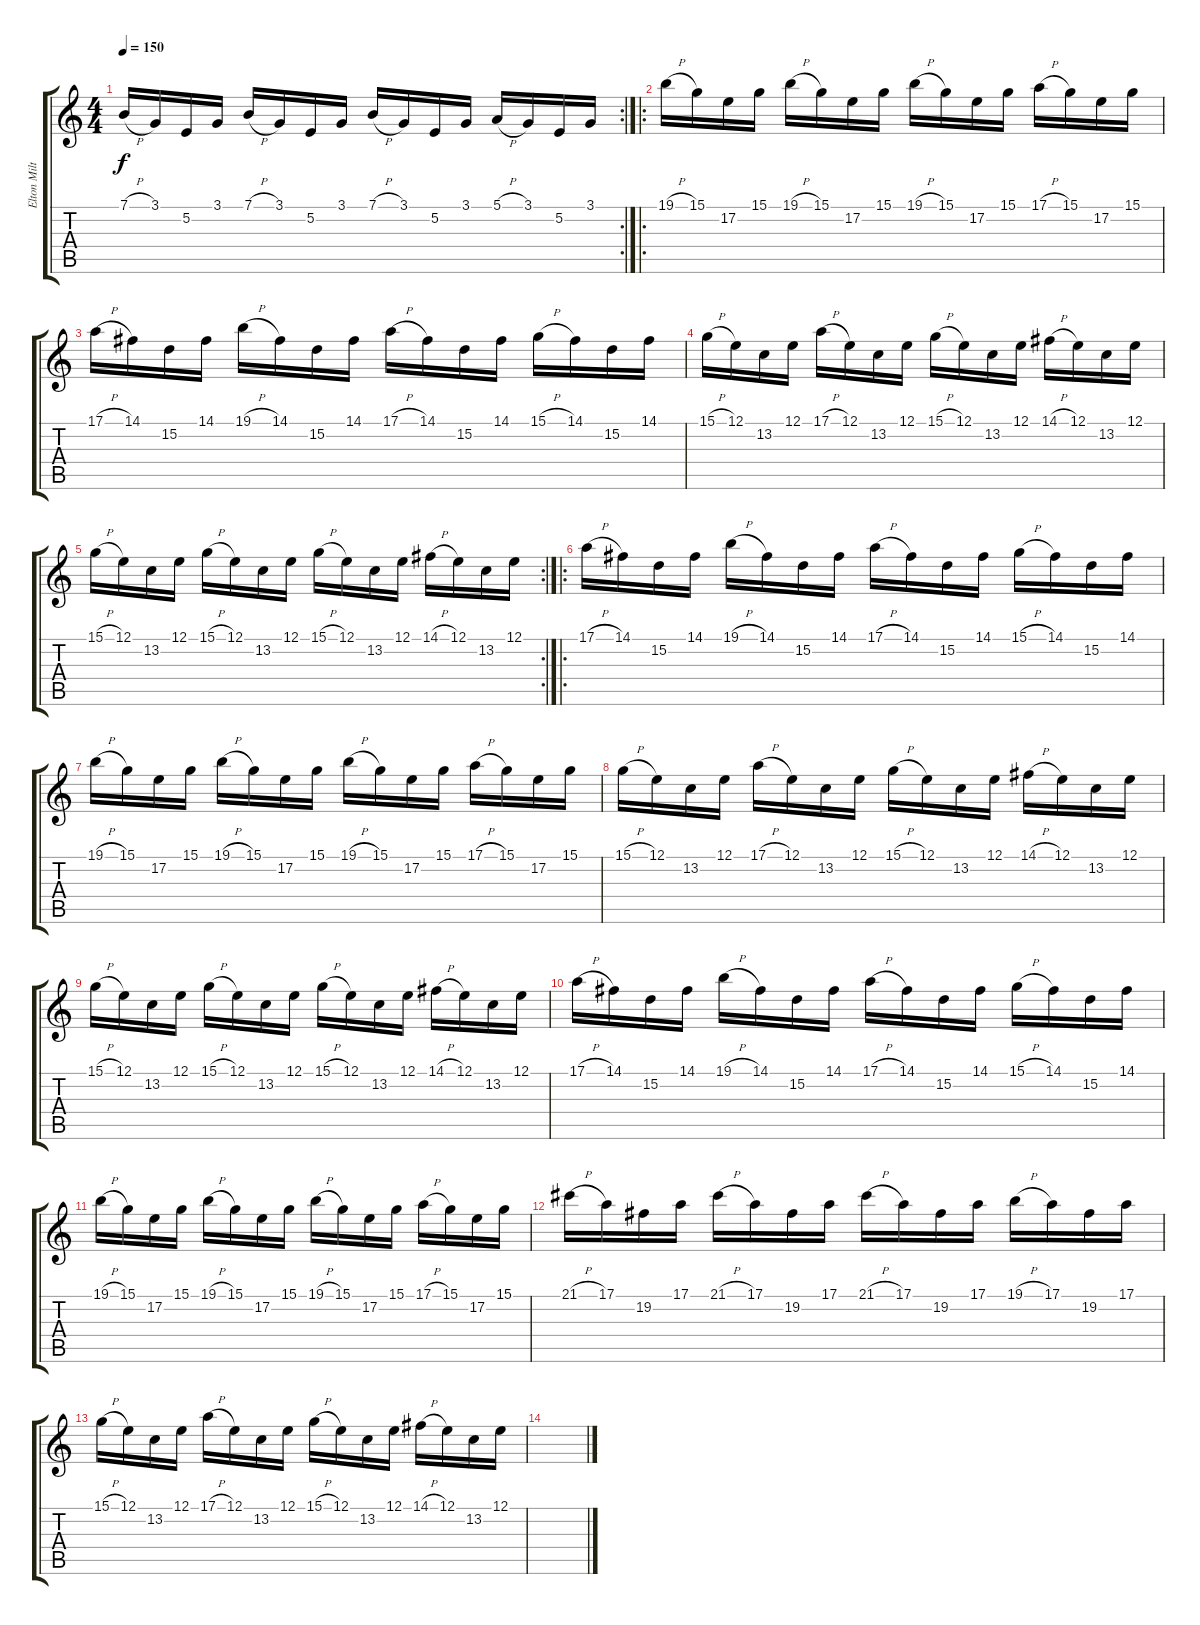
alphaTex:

\track ("Elton Milton" "Elton Milt") {instrument lead1square}
\staff {score tabs}
\tuning (E4 B3 G3 D3 A2 E2) {hide}
\rc 2
\ts (4 4)
\tempo 150
\clef g2
\ks c
7.1{h}.16{dy f} 3.1.16 5.2.16 3.1.16 7.1{h}.16 3.1.16 5.2.16 3.1.16 7.1{h}.16 3.1.16 5.2.16 3.1.16 5.1{h}.16 3.1.16 5.2.16 3.1.16 |
\ro
19.1{h}.16 15.1.16 17.2.16 15.1.16 19.1{h}.16 15.1.16 17.2.16 15.1.16 19.1{h}.16 15.1.16 17.2.16 15.1.16 17.1{h}.16 15.1.16 17.2.16 15.1.16 |
17.1{h}.16 14.1.16 15.2.16 14.1.16 19.1{h}.16 14.1.16 15.2.16 14.1.16 17.1{h}.16 14.1.16 15.2.16 14.1.16 15.1{h}.16 14.1.16 15.2.16 14.1.16 |
15.1{h}.16 12.1.16 13.2.16 12.1.16 17.1{h}.16 12.1.16 13.2.16 12.1.16 15.1{h}.16 12.1.16 13.2.16 12.1.16 14.1{h}.16 12.1.16 13.2.16 12.1.16 |
\rc 2
15.1{h}.16 12.1.16 13.2.16 12.1.16 15.1{h}.16 12.1.16 13.2.16 12.1.16 15.1{h}.16 12.1.16 13.2.16 12.1.16 14.1{h}.16 12.1.16 13.2.16 12.1.16 |
\ro
17.1{h}.16 14.1.16 15.2.16 14.1.16 19.1{h}.16 14.1.16 15.2.16 14.1.16 17.1{h}.16 14.1.16 15.2.16 14.1.16 15.1{h}.16 14.1.16 15.2.16 14.1.16 |
19.1{h}.16 15.1.16 17.2.16 15.1.16 19.1{h}.16 15.1.16 17.2.16 15.1.16 19.1{h}.16 15.1.16 17.2.16 15.1.16 17.1{h}.16 15.1.16 17.2.16 15.1.16 |
15.1{h}.16 12.1.16 13.2.16 12.1.16 17.1{h}.16 12.1.16 13.2.16 12.1.16 15.1{h}.16 12.1.16 13.2.16 12.1.16 14.1{h}.16 12.1.16 13.2.16 12.1.16 |
15.1{h}.16 12.1.16 13.2.16 12.1.16 15.1{h}.16 12.1.16 13.2.16 12.1.16 15.1{h}.16 12.1.16 13.2.16 12.1.16 14.1{h}.16 12.1.16 13.2.16 12.1.16 |
17.1{h}.16 14.1.16 15.2.16 14.1.16 19.1{h}.16 14.1.16 15.2.16 14.1.16 17.1{h}.16 14.1.16 15.2.16 14.1.16 15.1{h}.16 14.1.16 15.2.16 14.1.16 |
19.1{h}.16 15.1.16 17.2.16 15.1.16 19.1{h}.16 15.1.16 17.2.16 15.1.16 19.1{h}.16 15.1.16 17.2.16 15.1.16 17.1{h}.16 15.1.16 17.2.16 15.1.16 |
21.1{h}.16 17.1.16 19.2.16 17.1.16 21.1{h}.16 17.1.16 19.2.16 17.1.16 21.1{h}.16 17.1.16 19.2.16 17.1.16 19.1{h}.16 17.1.16 19.2.16 17.1.16 |
15.1{h}.16 12.1.16 13.2.16 12.1.16 17.1{h}.16 12.1.16 13.2.16 12.1.16 15.1{h}.16 12.1.16 13.2.16 12.1.16 14.1{h}.16 12.1.16 13.2.16 12.1.16 |
\section ("" "")
